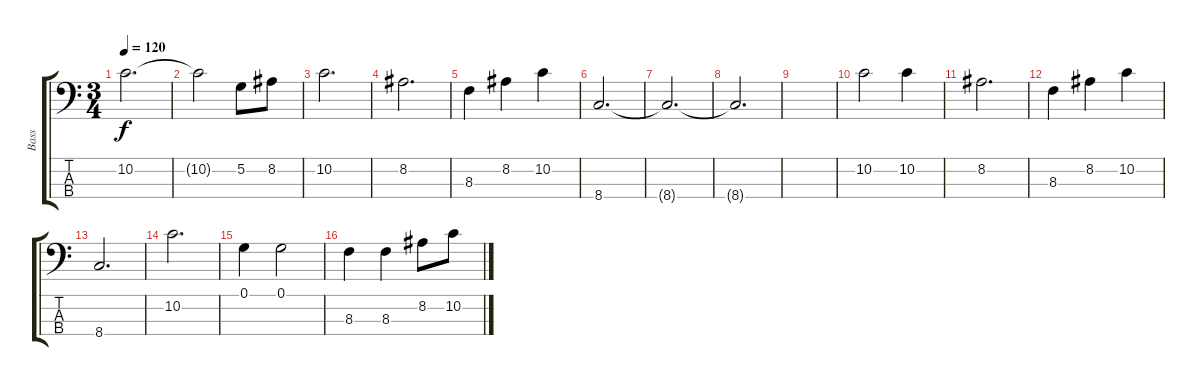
\track ("Bass" "Bass") {instrument electricbassfinger}
\staff {score tabs}
\tuning (G2 D2 A1 E1) {hide}
\ts (3 4)
\tempo 120
\clef f4
\ks c
10.2.2{d dy f} |
10.2{t}.2 5.2.8 8.2.8 |
10.2.2{d} |
8.2.2{d} |
8.3.4 8.2.4 10.2.4 |
8.4.2{d} |
8.4{t}.2{d} |
8.4{t}.2{d} |
|
10.2.2 10.2.4 |
8.2.2{d} |
8.3.4 8.2.4 10.2.4 |
8.4.2{d} |
10.2.2{d} |
0.1.4 0.1.2 |
8.3.4 8.3.4 8.2.8 10.2.8
